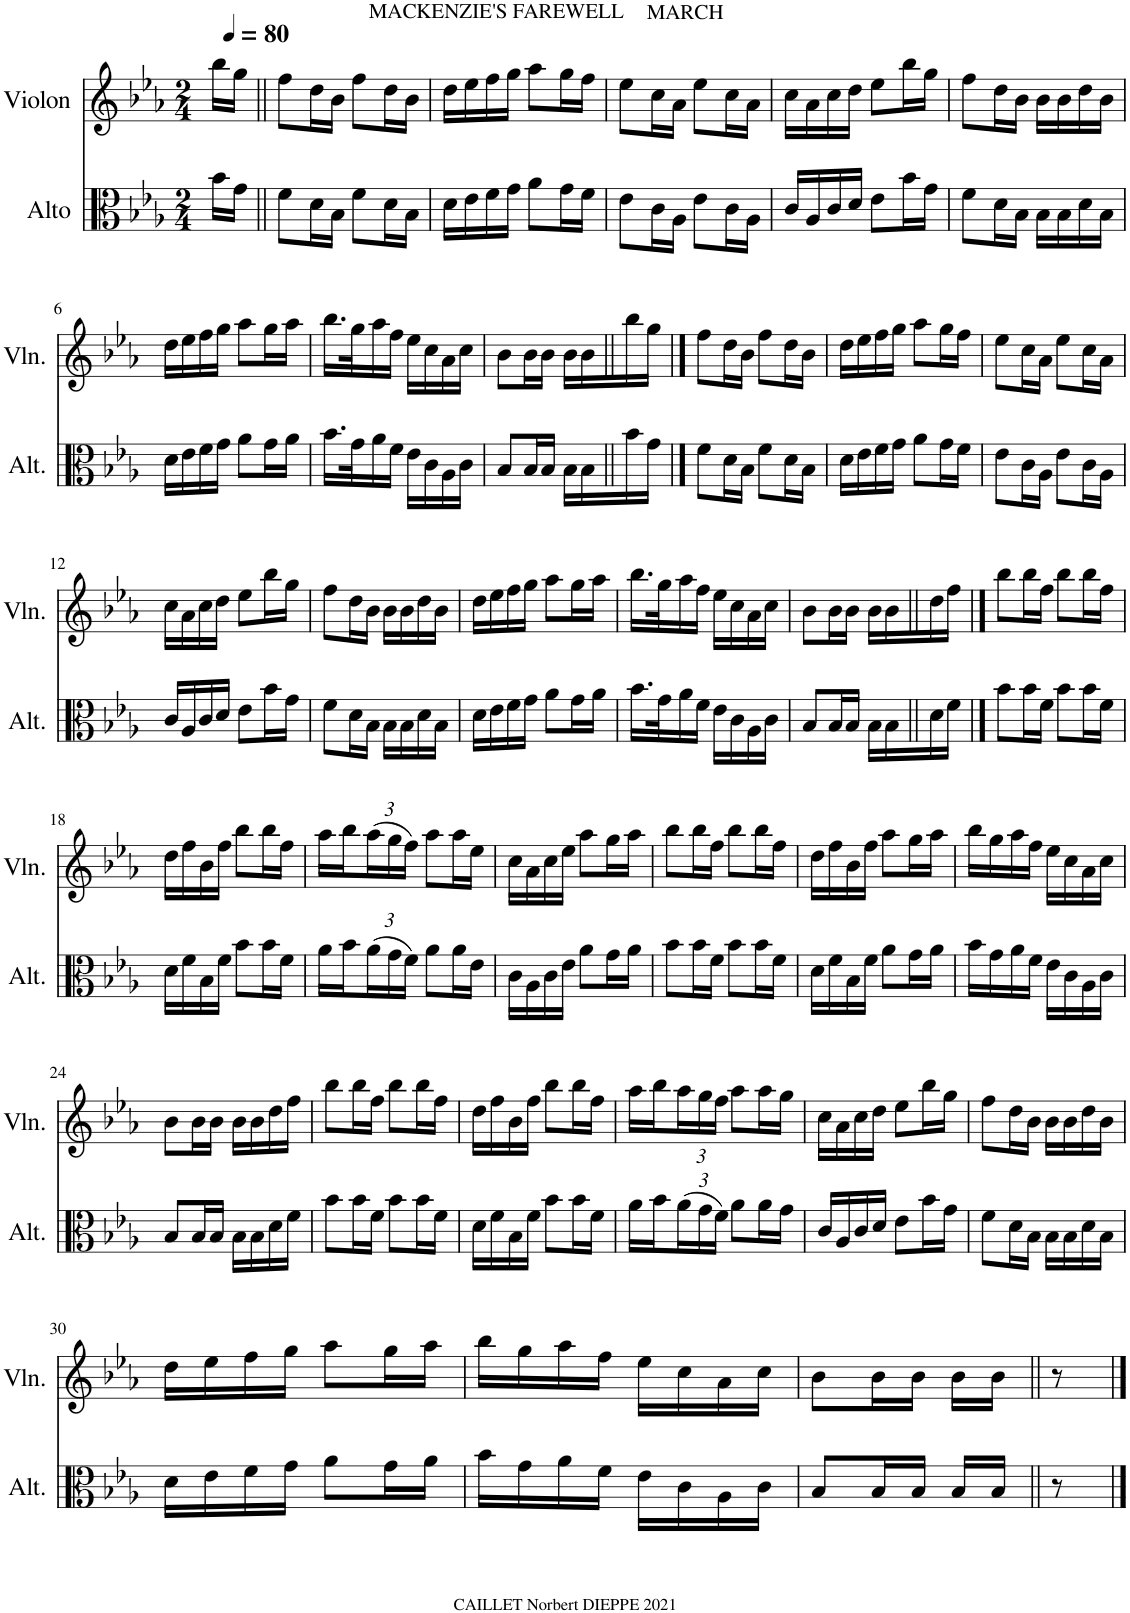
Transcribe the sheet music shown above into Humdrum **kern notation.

**kern	**kern
*part2	*part1
*staff2	*staff1
*I"Alto	*I"Violon
*I'Alt.	*I'Vln.
*clefC3	*clefG2
*k[b-e-a-]	*k[b-e-a-]
*M2/4	*M2/4
*MM80	*MM80
=	=
16b-\LL	16bb-\LL
16g\JJ	16gg\JJ
=1||	=1||
8f\L	8ff\L
16d\L	16dd\L
16B-\JJ	16b-\JJ
!	!LO:TX:a:t=MACKENZIE'S FAREWELL
8f\L	8ff\L
16d\L	16dd\L
16B-\JJ	16b-\JJ
=2	=2
16d\LL	16dd\LL
16e-\	16ee-\
16f\	16ff\
16g\JJ	16gg\JJ
8a-\L	8aa-\L
16g\L	16gg\L
16f\JJ	16ff\JJ
=3	=3
!	!LO:TX:a:t=MARCH
8e-\L	8ee-\L
16c\L	16cc\L
16A-\JJ	16a-\JJ
8e-\L	8ee-\L
16c\L	16cc\L
16A-\JJ	16a-\JJ
=4	=4
16c/LL	16cc\LL
16A-/	16a-\
16c/	16cc\
16d/JJ	16dd\JJ
8e-\L	8ee-\L
16b-\L	16bb-\L
16g\JJ	16gg\JJ
=5	=5
8f\L	8ff\L
16d\L	16dd\L
16B-\JJ	16b-\JJ
16B-\LL	16b-\LL
16B-\	16b-\
16d\	16dd\
16B-\JJ	16b-\JJ
!!LO:LB:g=z
=6	=6
16d\LL	16dd\LL
16e-\	16ee-\
16f\	16ff\
16g\JJ	16gg\JJ
8a-\L	8aa-\L
16g\L	16gg\L
16a-\JJ	16aa-\JJ
=7	=7
16.b-\LL	16.bb-\LL
32g\K	32gg\K
16a-\	16aa-\
16f\JJ	16ff\JJ
16e-\LL	16ee-\LL
16c\	16cc\
16A-\	16a-\
16c\JJ	16cc\JJ
=8	=8
8B-/L	8b-\L
16B-/L	16b-\L
16B-/JJ	16b-\JJ
16B-\LL	16b-\LL
16B-\	16b-\
16b-\	16bb-\
16g\JJ	16gg\JJ
==9	==9
8f\L	8ff\L
16d\L	16dd\L
16B-\JJ	16b-\JJ
8f\L	8ff\L
16d\L	16dd\L
16B-\JJ	16b-\JJ
=10	=10
16d\LL	16dd\LL
16e-\	16ee-\
16f\	16ff\
16g\JJ	16gg\JJ
8a-\L	8aa-\L
16g\L	16gg\L
16f\JJ	16ff\JJ
=11	=11
8e-\L	8ee-\L
16c\L	16cc\L
16A-\JJ	16a-\JJ
8e-\L	8ee-\L
16c\L	16cc\L
16A-\JJ	16a-\JJ
!!LO:LB:g=z
=12	=12
16c/LL	16cc\LL
16A-/	16a-\
16c/	16cc\
16d/JJ	16dd\JJ
8e-\L	8ee-\L
16b-\L	16bb-\L
16g\JJ	16gg\JJ
=13	=13
8f\L	8ff\L
16d\L	16dd\L
16B-\JJ	16b-\JJ
16B-\LL	16b-\LL
16B-\	16b-\
16d\	16dd\
16B-\JJ	16b-\JJ
=14	=14
16d\LL	16dd\LL
16e-\	16ee-\
16f\	16ff\
16g\JJ	16gg\JJ
8a-\L	8aa-\L
16g\L	16gg\L
16a-\JJ	16aa-\JJ
=15	=15
16.b-\LL	16.bb-\LL
32g\K	32gg\K
16a-\	16aa-\
16f\JJ	16ff\JJ
16e-\LL	16ee-\LL
16c\	16cc\
16A-\	16a-\
16c\JJ	16cc\JJ
=16	=16
8B-/L	8b-\L
16B-/L	16b-\L
16B-/JJ	16b-\JJ
16B-\LL	16b-\LL
16B-\	16b-\
16d\	16dd\
16f\JJ	16ff\JJ
==17	==17
8b-\L	8bb-\L
16b-\L	16bb-\L
16f\JJ	16ff\JJ
8b-\L	8bb-\L
16b-\L	16bb-\L
16f\JJ	16ff\JJ
!!LO:LB:g=z
=18	=18
16d\LL	16dd\LL
16f\	16ff\
16B-\	16b-\
16f\JJ	16ff\JJ
8b-\L	8bb-\L
16b-\L	16bb-\L
16f\JJ	16ff\JJ
=19	=19
16a-\LL	16aa-\LL
16b-\	16bb-\
*Xbrackettup	*Xbrackettup
(24a-\	(>24aa-\
24g\	24gg\
24f\JJ)	24ff\JJ)
8a-\L	8aa-\L
16a-\L	16aa-\L
16e-\JJ	16ee-\JJ
=20	=20
16c\LL	16cc\LL
16A-\	16a-\
16c\	16cc\
16e-\JJ	16ee-\JJ
8a-\L	8aa-\L
16g\L	16gg\L
16a-\JJ	16aa-\JJ
=21	=21
8b-\L	8bb-\L
16b-\L	16bb-\L
16f\JJ	16ff\JJ
8b-\L	8bb-\L
16b-\L	16bb-\L
16f\JJ	16ff\JJ
=22	=22
16d\LL	16dd\LL
16f\	16ff\
16B-\	16b-\
16f\JJ	16ff\JJ
8a-\L	8aa-\L
16g\L	16gg\L
16a-\JJ	16aa-\JJ
=23	=23
16b-\LL	16bb-\LL
16g\	16gg\
16a-\	16aa-\
16f\JJ	16ff\JJ
16e-\LL	16ee-\LL
16c\	16cc\
16A-\	16a-\
16c\JJ	16cc\JJ
!!LO:LB:g=z
=24	=24
8B-/L	8b-\L
16B-/L	16b-\L
16B-/JJ	16b-\JJ
16B-\LL	16b-\LL
16B-\	16b-\
16d\	16dd\
16f\JJ	16ff\JJ
=25	=25
8b-\L	8bb-\L
16b-\L	16bb-\L
16f\JJ	16ff\JJ
8b-\L	8bb-\L
16b-\L	16bb-\L
16f\JJ	16ff\JJ
=26	=26
16d\LL	16dd\LL
16f\	16ff\
16B-\	16b-\
16f\JJ	16ff\JJ
8b-\L	8bb-\L
16b-\L	16bb-\L
16f\JJ	16ff\JJ
=27	=27
16a-\LL	16aa-\LL
16b-\	16bb-\
(24a-\	24aa-\
24g\	24gg\
24f\JJ)	24ff\JJ
8a-\L	8aa-\L
16a-\L	16aa-\L
16g\JJ	16gg\JJ
=28	=28
16c/LL	16cc\LL
16A-/	16a-\
16c/	16cc\
16d/JJ	16dd\JJ
8e-\L	8ee-\L
16b-\L	16bb-\L
16g\JJ	16gg\JJ
=29	=29
8f\L	8ff\L
16d\L	16dd\L
16B-\JJ	16b-\JJ
16B-\LL	16b-\LL
16B-\	16b-\
16d\	16dd\
16B-\JJ	16b-\JJ
!!LO:LB:g=z
=30	=30
16d\LL	16dd\LL
16e-\	16ee-\
16f\	16ff\
16g\JJ	16gg\JJ
8a-\L	8aa-\L
16g\L	16gg\L
16a-\JJ	16aa-\JJ
=31	=31
16b-\LL	16bb-\LL
16g\	16gg\
16a-\	16aa-\
16f\JJ	16ff\JJ
16e-\LL	16ee-\LL
16c\	16cc\
16A-\	16a-\
16c\JJ	16cc\JJ
=32	=32
8B-/L	8b-\L
16B-/L	16b-\L
16B-/JJ	16b-\JJ
16B-/LL	16b-\LL
16B-/JJ	16b-\JJ
8r	8r
==	==
*-	*-
